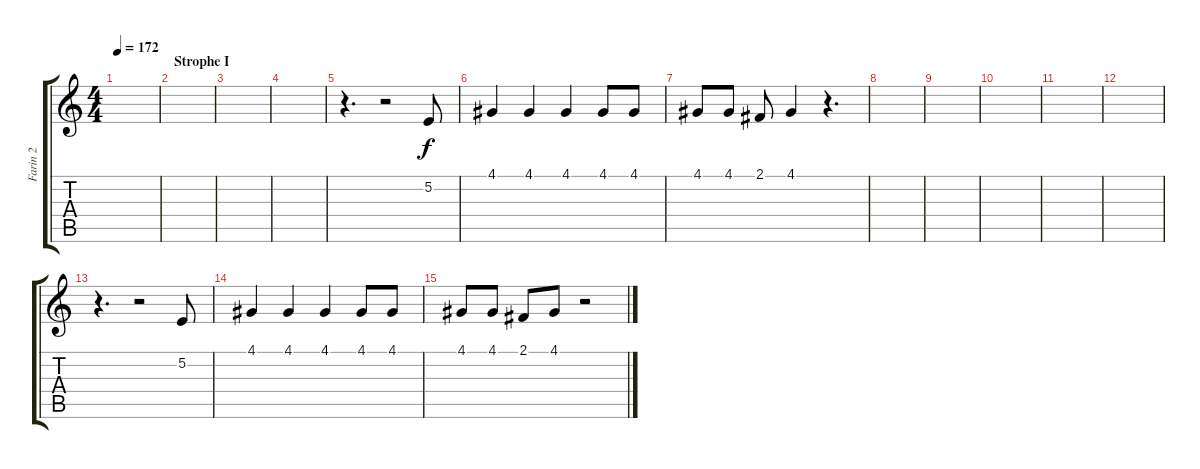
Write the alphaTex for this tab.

\track ("Farin 2" "Farin 2") {instrument tuba}
\staff {score tabs}
\tuning (E4 B3 G3 D3 A2 E2) {hide}
\ts (4 4)
\tempo 172
\clef g2
\ks c
|
\section ("" "Strophe I")
|
|
|
r.4{d} r.2 5.2.8 |
4.1.4 4.1.4 4.1.4 4.1.8 4.1.8 |
4.1.8 4.1.8 2.1.8 4.1.4 r.4{d} |
|
|
|
|
|
r.4{d} r.2 5.2.8 |
4.1.4 4.1.4 4.1.4 4.1.8 4.1.8 |
4.1.8 4.1.8 2.1.8 4.1.8 r.2
